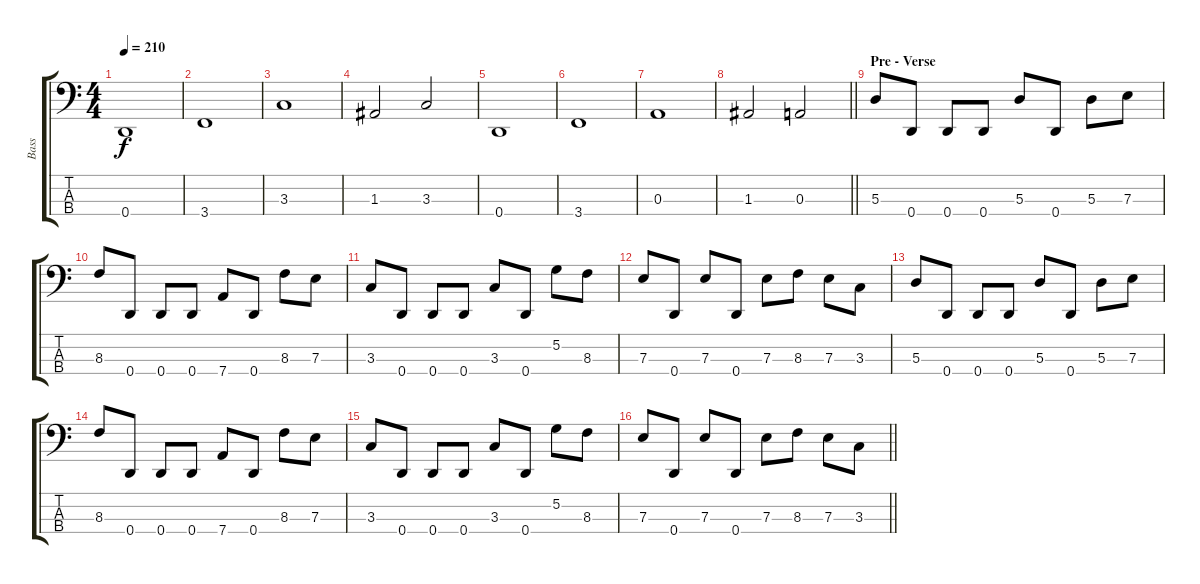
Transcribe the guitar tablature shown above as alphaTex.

\track ("Bass" "Bass") {instrument electricbasspick}
\staff {score tabs}
\tuning (G2 D2 A1 D1) {hide}
\ts (4 4)
\tempo 210
\clef f4
\ks c
0.4.1{dy f} |
3.4.1 |
3.3.1 |
1.3.2 3.3.2 |
0.4.1 |
3.4.1 |
0.3.1 |
\barLineRight lightlight
1.3.2 0.3.2 |
\section ("" "Pre - Verse")
5.3.8 0.4.8 0.4.8 0.4.8 5.3.8 0.4.8 5.3.8 7.3.8 |
8.3.8 0.4.8 0.4.8 0.4.8 7.4.8 0.4.8 8.3.8 7.3.8 |
3.3.8 0.4.8 0.4.8 0.4.8 3.3.8 0.4.8 5.2.8 8.3.8 |
7.3.8 0.4.8 7.3.8 0.4.8 7.3.8 8.3.8 7.3.8 3.3.8 |
5.3.8 0.4.8 0.4.8 0.4.8 5.3.8 0.4.8 5.3.8 7.3.8 |
8.3.8 0.4.8 0.4.8 0.4.8 7.4.8 0.4.8 8.3.8 7.3.8 |
3.3.8 0.4.8 0.4.8 0.4.8 3.3.8 0.4.8 5.2.8 8.3.8 |
\barLineRight lightlight
7.3.8 0.4.8 7.3.8 0.4.8 7.3.8 8.3.8 7.3.8 3.3.8
